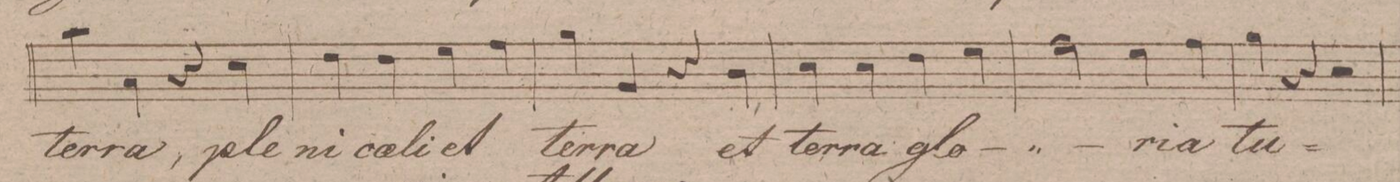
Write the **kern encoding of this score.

**kern	**text	**dynam
*I"Baſso.	*	*
*clefF4	*	*
*k[f#c#g#d#]	*	*
*met(c)	*	*
*M4/4	*	*
*4\left	*	*
4c#\	ter-	.
*4\right	*	*
4C#\	-ra,	.
4r	.	.
4E\	ple-	.
=44	=44	=44
4F#\	-ni	.
4F#\	coeli	.
4G#\	et	.
4A\	.	.
=45	=45	=45
4B\	ter-	.
4BB/	-ra	.
4r	.	.
4D#\	et	.
=46	=46	=46
4E\	ter-	.
4E\	-ra	.
4F#\	glo-	.
4G#\	.	.
=47	=47	=47
2A\	.	.
4G#\	-ri-	.
4A\	-a	.
=48	=48	=48
4B\	tu-	.
4r	.	.
2r	.	.
=49	=49	=49
*-	*-	*-
